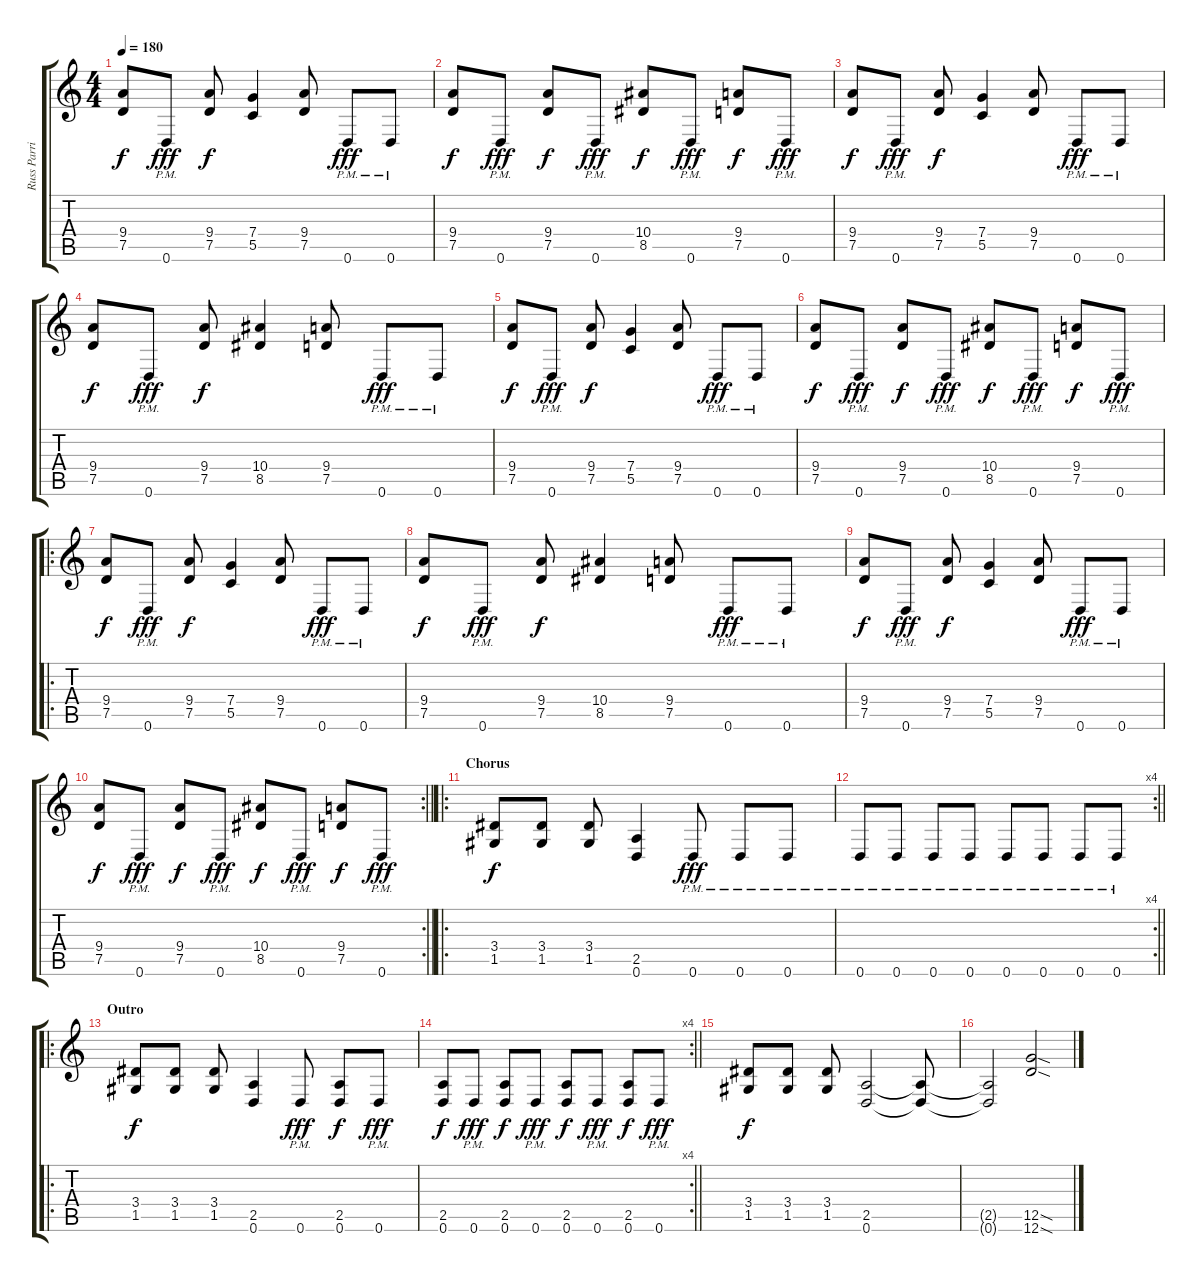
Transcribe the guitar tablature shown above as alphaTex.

\track ("Russ Parrish" "Russ Parri") {instrument distortionguitar}
\staff {score tabs}
\tuning (D4 A3 F3 C3 G2 D2) {hide}
\ts (4 4)
\tempo 180
\clef g2
\ks c
(9.4 7.5).8{dy f} 0.6{pm}.8{dy fff} (9.4 7.5).8{dy f} (7.4 5.5).4 (9.4 7.5).8 0.6{pm}.8{dy fff} 0.6{pm}.8 |
(9.4 7.5).8{dy f} 0.6{pm}.8{dy fff} (9.4 7.5).8{dy f} 0.6{pm}.8{dy fff} (10.4 8.5).8{dy f} 0.6{pm}.8{dy fff} (9.4 7.5).8{dy f} 0.6{pm}.8{dy fff} |
(9.4 7.5).8{dy f} 0.6{pm}.8{dy fff} (9.4 7.5).8{dy f} (7.4 5.5).4 (9.4 7.5).8 0.6{pm}.8{dy fff} 0.6{pm}.8 |
(9.4 7.5).8{dy f} 0.6{pm}.8{dy fff} (9.4 7.5).8{dy f} (10.4 8.5).4 (9.4 7.5).8 0.6{pm}.8{dy fff} 0.6{pm}.8 |
(9.4 7.5).8{dy f} 0.6{pm}.8{dy fff} (9.4 7.5).8{dy f} (7.4 5.5).4 (9.4 7.5).8 0.6{pm}.8{dy fff} 0.6{pm}.8 |
(9.4 7.5).8{dy f} 0.6{pm}.8{dy fff} (9.4 7.5).8{dy f} 0.6{pm}.8{dy fff} (10.4 8.5).8{dy f} 0.6{pm}.8{dy fff} (9.4 7.5).8{dy f} 0.6{pm}.8{dy fff} |
\ro
(9.4 7.5).8{dy f} 0.6{pm}.8{dy fff} (9.4 7.5).8{dy f} (7.4 5.5).4 (9.4 7.5).8 0.6{pm}.8{dy fff} 0.6{pm}.8 |
(9.4 7.5).8{dy f} 0.6{pm}.8{dy fff} (9.4 7.5).8{dy f} (10.4 8.5).4 (9.4 7.5).8 0.6{pm}.8{dy fff} 0.6{pm}.8 |
(9.4 7.5).8{dy f} 0.6{pm}.8{dy fff} (9.4 7.5).8{dy f} (7.4 5.5).4 (9.4 7.5).8 0.6{pm}.8{dy fff} 0.6{pm}.8 |
\rc 2
\barLineRight lightlight
(9.4 7.5).8{dy f} 0.6{pm}.8{dy fff} (9.4 7.5).8{dy f} 0.6{pm}.8{dy fff} (10.4 8.5).8{dy f} 0.6{pm}.8{dy fff} (9.4 7.5).8{dy f} 0.6{pm}.8{dy fff} |
\ro
\section ("" "Chorus")
(3.4 1.5).8{dy f} (3.4 1.5).8 (3.4 1.5).8 (2.5 0.6).4 0.6{pm}.8{dy fff} 0.6{pm}.8 0.6{pm}.8 |
\rc 4
\barLineRight lightlight
0.6{pm}.8 0.6{pm}.8 0.6{pm}.8 0.6{pm}.8 0.6{pm}.8 0.6{pm}.8 0.6{pm}.8 0.6{pm}.8 |
\ro
\section ("" "Outro")
(3.4 1.5).8{dy f} (3.4 1.5).8 (3.4 1.5).8 (2.5 0.6).4 0.6{pm}.8{dy fff} (2.5 0.6).8{dy f} 0.6{pm}.8{dy fff} |
\rc 4
\barLineRight lightlight
(2.5 0.6).8{dy f} 0.6{pm}.8{dy fff} (2.5 0.6).8{dy f} 0.6{pm}.8{dy fff} (2.5 0.6).8{dy f} 0.6{pm}.8{dy fff} (2.5 0.6).8{dy f} 0.6{pm}.8{dy fff} |
\section ("" "")
(3.4 1.5).8{dy f} (3.4 1.5).8 (3.4 1.5).8 (2.5 0.6).2 (2.5{t} 0.6{t}).8 |
(2.5{t} 0.6{t}).2 (12.5{sod} 12.6{sod}).2
